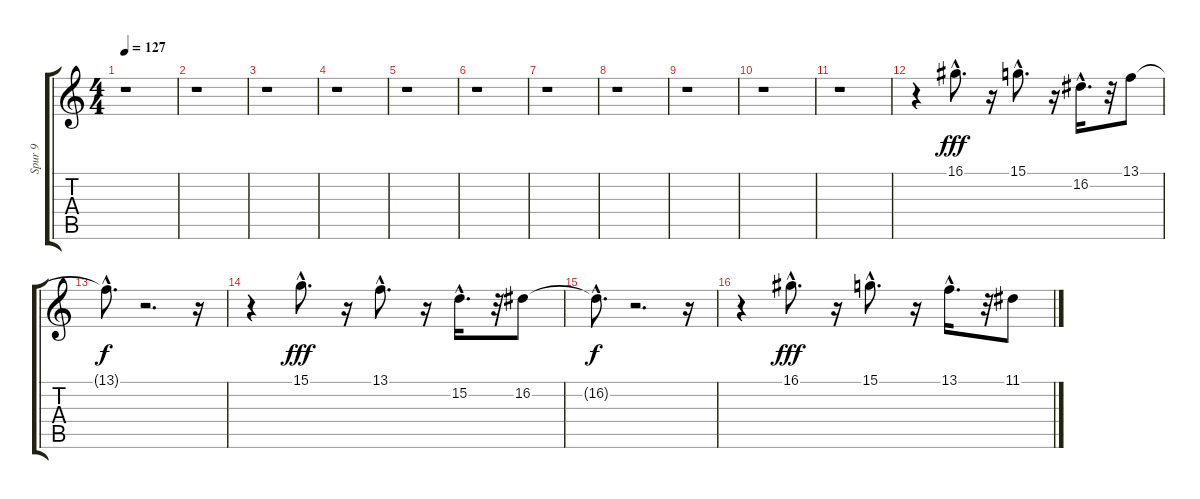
\track ("Spur 9" "Spur 9") {instrument stringensemble1}
\staff {score tabs}
\tuning (E4 B3 G3 D3 A2 E2) {hide}
\ts (4 4)
\tempo 127
\clef g2
\ks c
r.1{dy fff} |
r.1 |
r.1 |
r.1 |
r.1 |
r.1 |
r.1 |
r.1 |
r.1 |
r.1 |
r.1 |
r.4 16.1{hac}.8{d} r.16 15.1{hac}.8{d} r.16 16.2{hac}.16{d} r.32 13.1.8 |
13.1{hac t}.8{d dy f} r.2{d} r.16 |
r.4 15.1{hac}.8{d dy fff} r.16 13.1{hac}.8{d} r.16 15.2{hac}.16{d} r.32 16.2.8 |
16.2{hac t}.8{d dy f} r.2{d} r.16 |
r.4 16.1{hac}.8{d dy fff} r.16 15.1{hac}.8{d} r.16 13.1{hac}.16{d} r.32 11.1.8
